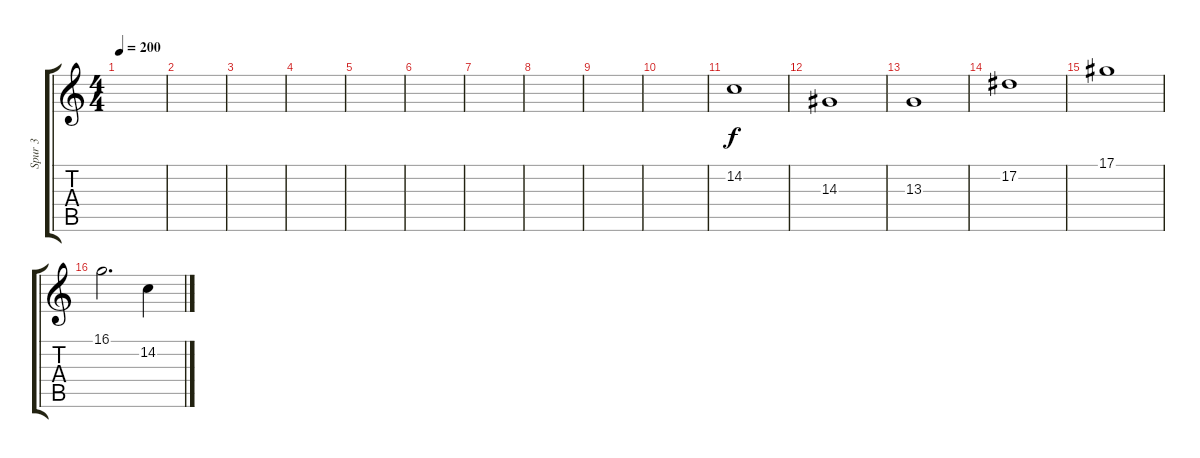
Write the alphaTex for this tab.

\track ("Spur 3" "Spur 3") {instrument lead6voice}
\staff {score tabs}
\tuning (Eb4 Bb3 Gb3 Db3 Ab2 Db2) {hide}
\ts (4 4)
\tempo 200
\clef g2
\ks c
|
|
|
|
|
|
|
|
|
|
14.2.1 |
14.3.1 |
13.3.1 |
17.2.1 |
17.1.1 |
16.1.2{d} 14.2.4
